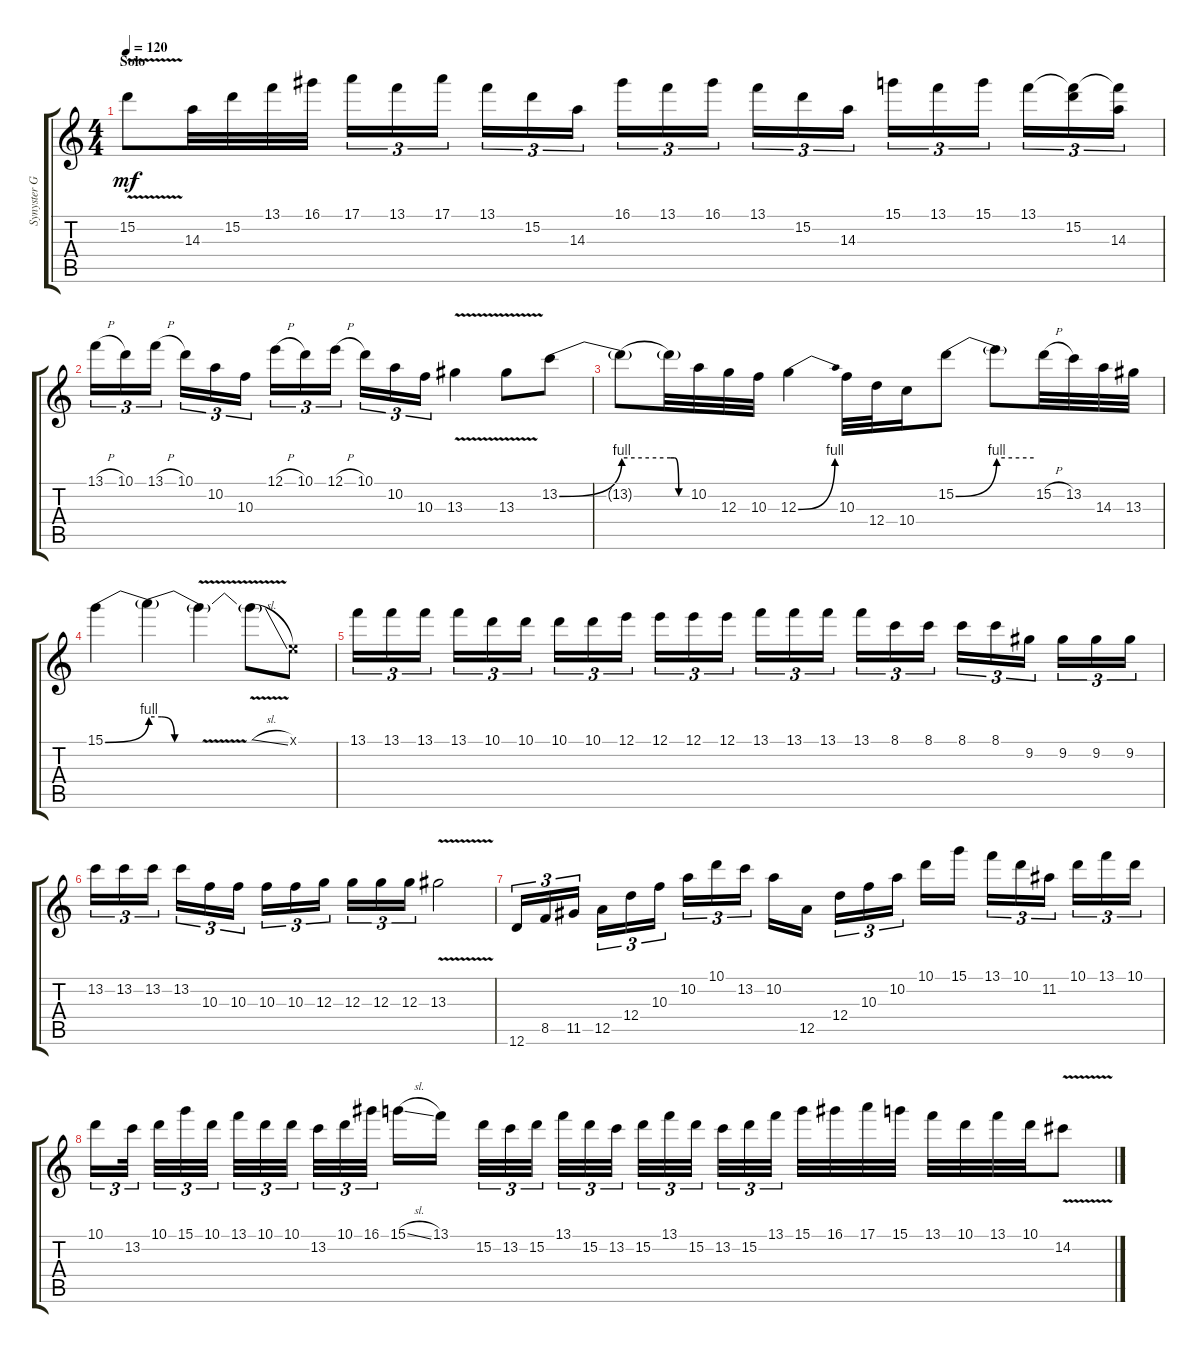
\track ("Synyster Gates" "Synyster G") {instrument distortionguitar}
\staff {score tabs}
\tuning (E4 B3 G3 D3 A2 D2) {hide}
\ts (4 4)
\section ("" "Solo")
\tempo 120
\clef g2
\ks c
15.2{v t}.8{dy mf} 14.3.32 15.2.32 13.1.32 16.1.32 17.1.16{tu (3 2)} 13.1.16{tu (3 2)} 17.1.16{tu (3 2)} 13.1.16{tu (3 2)} 15.2.16{tu (3 2)} 14.3.16{tu (3 2)} 16.1.16{tu (3 2)} 13.1.16{tu (3 2)} 16.1.16{tu (3 2)} 13.1.16{tu (3 2)} 15.2.16{tu (3 2)} 14.3.16{tu (3 2)} 15.1.16{tu (3 2)} 13.1.16{tu (3 2)} 15.1.16{tu (3 2)} 13.1.16{tu (3 2)} (13.1{t} 15.2).16{tu (3 2)} (13.1{t} 14.3).16{tu (3 2)} |
13.1{h}.16{tu (3 2)} 10.1.16{tu (3 2)} 13.1{h}.16{tu (3 2)} 10.1.16{tu (3 2)} 10.2.16{tu (3 2)} 10.3.16{tu (3 2)} 12.1{h}.16{tu (3 2)} 10.1.16{tu (3 2)} 12.1{h}.16{tu (3 2)} 10.1.16{tu (3 2)} 10.2.16{tu (3 2)} 10.3.16{tu (3 2)} 13.3{v}.4 13.3{v}.8 13.2{be (bend 0 0 60 4)}.8 |
13.2{be (hold 0 4 60 4) t}.8 13.2{be (custom 0 4 15 4 30 0 60 0) t}.32 10.2.32 12.3.32 10.3.32 12.3{be (bend 0 0 60 4)}.4 10.3.32 12.4.32 10.4.16 15.2{be (bend 0 0 60 4)}.8 15.2{be (hold 0 4 60 4) t}.8 15.2{h}.32 13.2.32 14.3.32 13.3.32 |
15.1{be (bend 0 0 60 4)}.4 15.1{be (custom 0 4 15 4 30 0 60 0) t}.4 15.1{v t}.4 15.1{v sl t}.8 0.1{x}.8 |
13.1.16{tu (3 2)} 13.1.16{tu (3 2)} 13.1.16{tu (3 2)} 13.1.16{tu (3 2)} 10.1.16{tu (3 2)} 10.1.16{tu (3 2)} 10.1.16{tu (3 2)} 10.1.16{tu (3 2)} 12.1.16{tu (3 2)} 12.1.16{tu (3 2)} 12.1.16{tu (3 2)} 12.1.16{tu (3 2)} 13.1.16{tu (3 2)} 13.1.16{tu (3 2)} 13.1.16{tu (3 2)} 13.1.16{tu (3 2)} 8.1.16{tu (3 2)} 8.1.16{tu (3 2)} 8.1.16{tu (3 2)} 8.1.16{tu (3 2)} 9.2.16{tu (3 2)} 9.2.16{tu (3 2)} 9.2.16{tu (3 2)} 9.2.16{tu (3 2)} |
13.2.16{tu (3 2)} 13.2.16{tu (3 2)} 13.2.16{tu (3 2)} 13.2.16{tu (3 2)} 10.3.16{tu (3 2)} 10.3.16{tu (3 2)} 10.3.16{tu (3 2)} 10.3.16{tu (3 2)} 12.3.16{tu (3 2)} 12.3.16{tu (3 2)} 12.3.16{tu (3 2)} 12.3.16{tu (3 2)} 13.3{v}.2 |
12.6.16{tu (3 2)} 8.5.16{tu (3 2)} 11.5.16{tu (3 2)} 12.5.16{tu (3 2)} 12.4.16{tu (3 2)} 10.3.16{tu (3 2)} 10.2.16{tu (3 2)} 10.1.16{tu (3 2)} 13.2.16{tu (3 2)} 10.2.16 12.5.16 12.4.16{tu (3 2)} 10.3.16{tu (3 2)} 10.2.16{tu (3 2)} 10.1.16 15.1.16 13.1.16{tu (3 2)} 10.1.16{tu (3 2)} 11.2.16{tu (3 2)} 10.1.16{tu (3 2)} 13.1.16{tu (3 2)} 10.1.16{tu (3 2)} |
10.1.16{tu (3 2)} 13.2.32{tu (3 2)} 10.1.32{tu (3 2)} 15.1.32{tu (3 2)} 10.1.32{tu (3 2)} 13.1.32{tu (3 2)} 10.1.32{tu (3 2)} 10.1.32{tu (3 2)} 13.2.32{tu (3 2)} 10.1.32{tu (3 2)} 16.1.32{tu (3 2)} 15.1{sl}.16 13.1.16 15.2.32{tu (3 2)} 13.2.32{tu (3 2)} 15.2.32{tu (3 2)} 13.1.32{tu (3 2)} 15.2.32{tu (3 2)} 13.2.32{tu (3 2)} 15.2.32{tu (3 2)} 13.1.32{tu (3 2)} 15.2.32{tu (3 2)} 13.2.32{tu (3 2)} 15.2.32{tu (3 2)} 13.1.32{tu (3 2)} 15.1.32 16.1.32 17.1.32 15.1.32 13.1.32 10.1.32 13.1.32 10.1.32 14.2{v}.8
